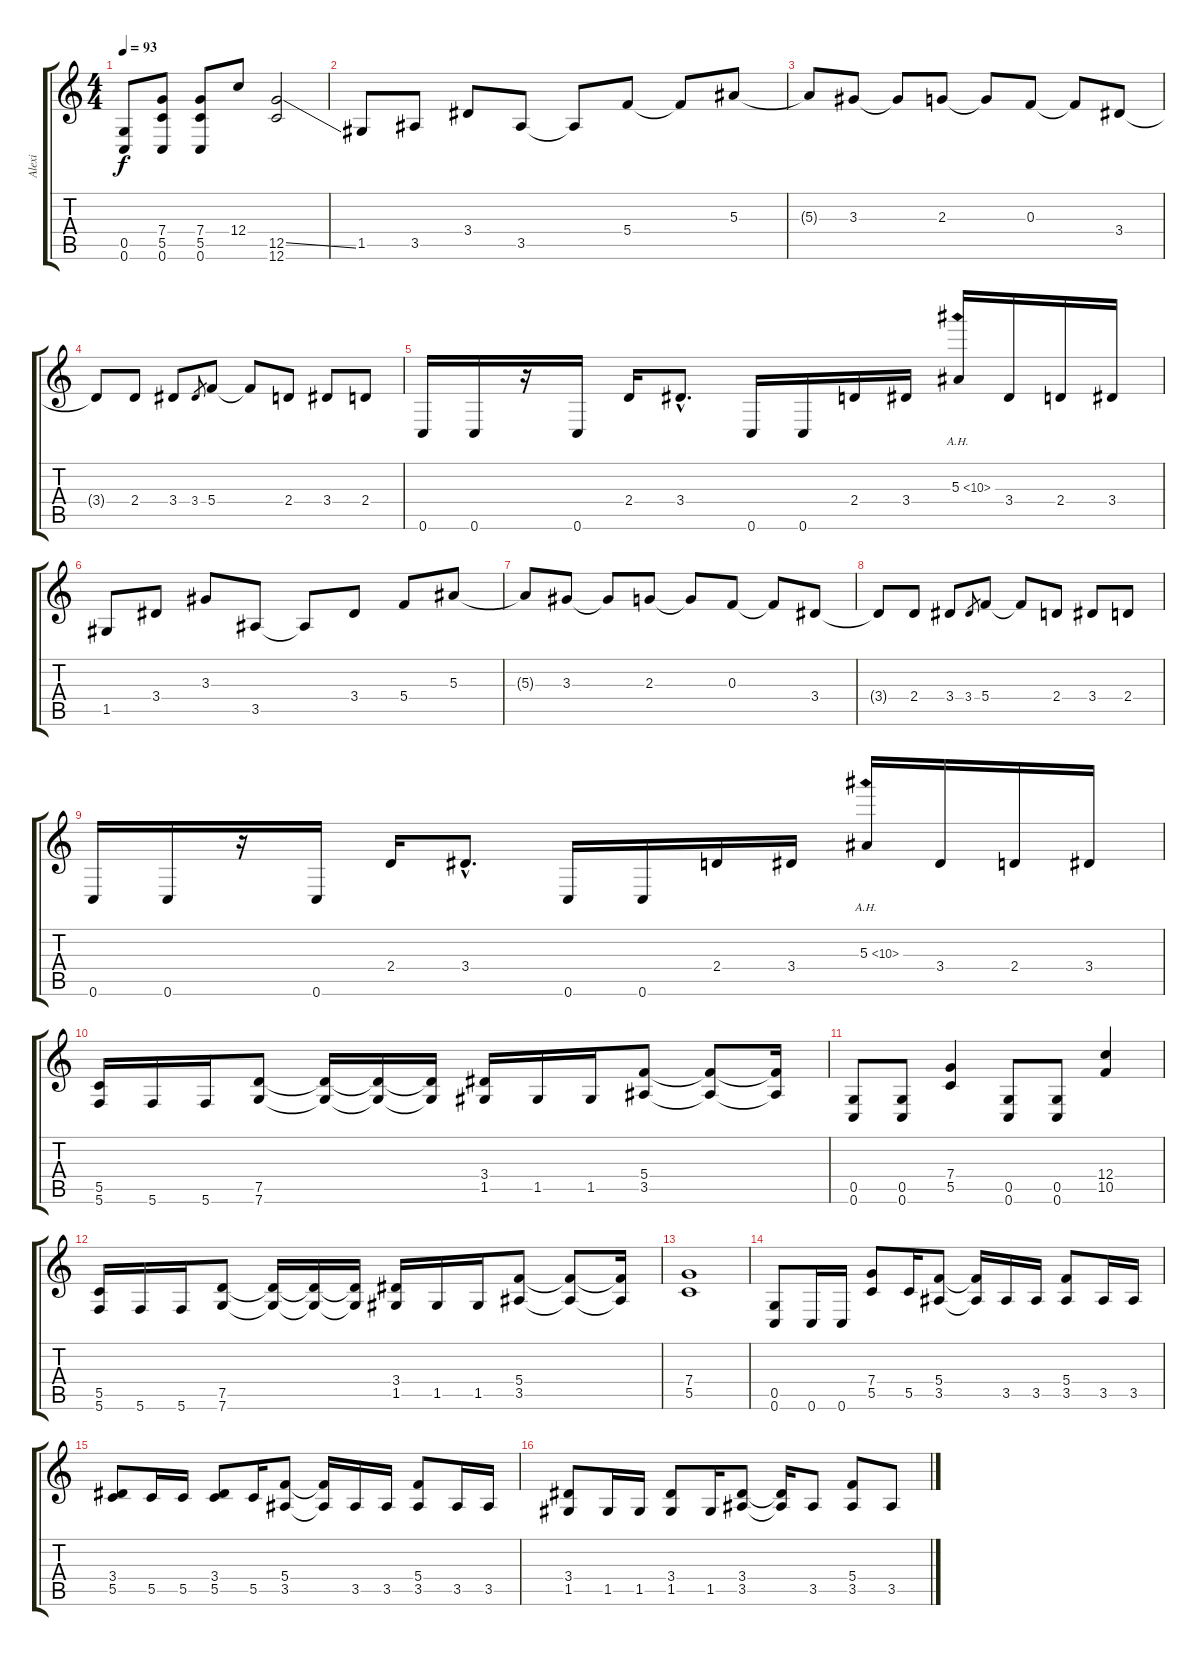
\track ("Alexi" "Alexi") {instrument distortionguitar}
\staff {score tabs}
\tuning (D4 A3 F3 C3 G2 C2) {hide}
\ts (4 4)
\tempo 93
\clef g2
\ks c
(0.5 0.6).8{dy f} (7.4 5.5 0.6).8 (7.4 5.5 0.6).8 12.4.8 (12.5{ss} 12.6).2 |
1.5.8 3.5.8 3.4.8 3.5.8 3.5{t}.8 5.4.8 5.4{t}.8 5.3.8 |
5.3{t}.8 3.3.8 3.3{t}.8 2.3.8 2.3{t}.8 0.3.8 0.3{t}.8 3.4.8 |
3.4{t}.8 2.4.8 3.4.8 3.4.8{gr} 5.4.8 5.4{t}.8 2.4.8 3.4.8 2.4.8 |
0.6.16 0.6.16 r.16 0.6.16 2.4.16 3.4{hac}.8{d} 0.6.16 0.6.16 2.4.16 3.4.16 5.3{ah 5}.16 3.4.16 2.4.16 3.4.16 |
1.5.8 3.4.8 3.3.8 3.5.8 3.5{t}.8 3.4.8 5.4.8 5.3.8 |
5.3{t}.8 3.3.8 3.3{t}.8 2.3.8 2.3{t}.8 0.3.8 0.3{t}.8 3.4.8 |
3.4{t}.8 2.4.8 3.4.8 3.4.8{gr} 5.4.8 5.4{t}.8 2.4.8 3.4.8 2.4.8 |
0.6.16 0.6.16 r.16 0.6.16 2.4.16 3.4{hac}.8{d} 0.6.16 0.6.16 2.4.16 3.4.16 5.3{ah 5}.16 3.4.16 2.4.16 3.4.16 |
(5.5 5.6).16 5.6.16 5.6.16 (7.5 7.6).8 (7.5{t} 7.6{t}).16 (7.5{t} 7.6{t}).16 (7.5{t} 7.6{t}).16 (3.4 1.5).16 1.5.16 1.5.16 (5.4 3.5).8 (5.4{t} 3.5{t}).8 (5.4{t} 3.5{t}).16 |
(0.5 0.6).8 (0.5 0.6).8 (7.4 5.5).4 (0.5 0.6).8 (0.5 0.6).8 (12.4 10.5).4 |
(5.5 5.6).16 5.6.16 5.6.16 (7.5 7.6).8 (7.5{t} 7.6{t}).16 (7.5{t} 7.6{t}).16 (7.5{t} 7.6{t}).16 (3.4 1.5).16 1.5.16 1.5.16 (5.4 3.5).8 (5.4{t} 3.5{t}).8 (5.4{t} 3.5{t}).16 |
(7.4 5.5).1 |
(0.5 0.6).8 0.6.16 0.6.16 (7.4 5.5).8 5.5.16 (5.4 3.5).8 (5.4{t} 3.5{t}).16 3.5.16 3.5.16 (5.4 3.5).8 3.5.16 3.5.16 |
(3.4 5.5).8 5.5.16 5.5.16 (3.4 5.5).8 5.5.16 (5.4 3.5).8 (5.4{t} 3.5{t}).16 3.5.16 3.5.16 (5.4 3.5).8 3.5.16 3.5.16 |
(3.4 1.5).8 1.5.16 1.5.16 (3.4 1.5).8 1.5.16 (3.4 3.5).8 (3.4{t} 3.5{t}).16 3.5.8 (5.4 3.5).8 3.5.8
